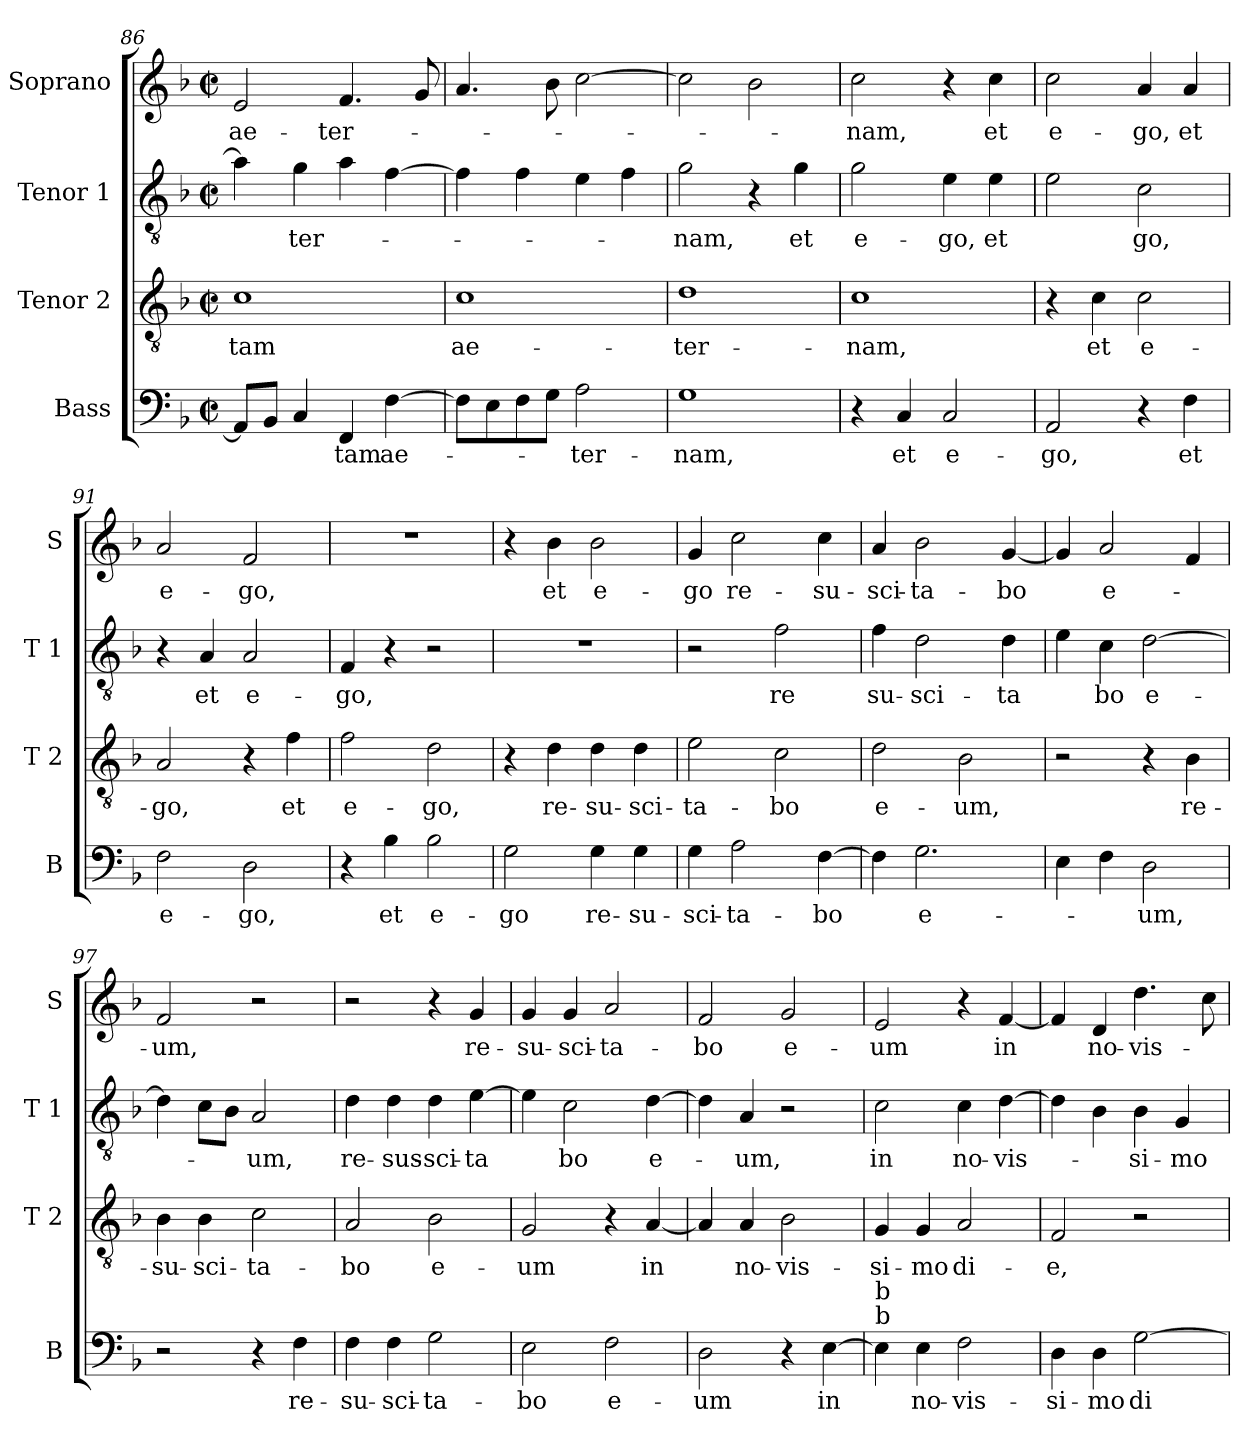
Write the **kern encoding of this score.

**kern	**text	**kern	**text	**kern	**text	**kern	**text
*part4	*part4	*part3	*part3	*part2	*part2	*part1	*part1
*staff4	*staff4	*staff3	*staff3	*staff2	*staff2	*staff1	*staff1
*I"Bass	*	*I"Tenor 2	*	*I"Tenor 1	*	*I"Soprano	*
*I'B	*	*I'T 2	*	*I'T 1	*	*I'S	*
*clefF4	*	*clefGv2	*	*clefGv2	*	*clefG2	*
*k[b-]	*	*k[b-]	*	*k[b-]	*	*k[b-]	*
*F:	*	*F:	*	*F:	*	*F:	*
*M2/2	*	*M2/2	*	*M2/2	*	*M2/2	*
*met(c|)	*	*met(c|)	*	*met(c|)	*	*met(c|)	*
=86	=86	=86	=86	=86	=86	=86	=86
8AA/L]	.	1c	-tam	4a\]	.	2e/	ae-
8BB-/J	.	.	.	.	.	.	.
4C/	.	.	.	4g\	-ter-	.	.
4FF/	-tam	.	.	4a\	.	4.f/	-ter-
[4F\	ae-	.	.	[4f\	.	.	.
.	.	.	.	.	.	8g/	.
=87	=87	=87	=87	=87	=87	=87	=87
8F\L]	.	1c	ae-	4f\]	.	4.a/	.
8E\	.	.	.	.	.	.	.
8F\	.	.	.	4f\	.	.	.
8G\J	.	.	.	.	.	8b-\	.
2A\	-ter-	.	.	4e\	.	[2cc\	.
.	.	.	.	4f\	.	.	.
!!LO:PB:g=z
=88	=88	=88	=88	=88	=88	=88	=88
1G	-nam,	1d	-ter-	2g\	-nam,	2cc\]	.
.	.	.	.	4r	.	2b-\	.
.	.	.	.	4g\	et	.	.
=89	=89	=89	=89	=89	=89	=89	=89
4r	.	1c	-nam,	2g\	e-	2cc\	-nam,
4C/	et	.	.	.	.	.	.
2C/	e-	.	.	4e\	-go,	4r	.
.	.	.	.	4e\	et	4cc\	et
=90	=90	=90	=90	=90	=90	=90	=90
2AA/	-go,	4r	.	2e\	.	2cc\	e-
.	.	4c\	et	.	.	.	.
4r	.	2c\	e-	2c\	go,	4a/	-go,
4F\	et	.	.	.	.	4a/	et
=91	=91	=91	=91	=91	=91	=91	=91
2F\	e-	2A/	-go,	4r	.	2a/	e-
.	.	.	.	4A/	et	.	.
2D\	-go,	4r	.	2A/	e-	2f/	-go,
.	.	4f\	et	.	.	.	.
=92	=92	=92	=92	=92	=92	=92	=92
4r	.	2f\	e-	4F/	-go,	1r	.
4B-\	et	.	.	4r	.	.	.
2B-\	e-	2d\	-go,	2r	.	.	.
=93	=93	=93	=93	=93	=93	=93	=93
2G\	-go	4r	.	1r	.	4r	.
.	.	4d\	re-	.	.	4b-\	et
4G\	re-	4d\	-su-	.	.	2b-\	e-
4G\	-su-	4d\	-sci-	.	.	.	.
!!LO:LB:g=z
=94	=94	=94	=94	=94	=94	=94	=94
4G\	-sci-	2e\	-ta-	2r	.	4g/	-go
2A\	-ta-	.	.	.	.	2cc\	re-
.	.	2c\	-bo	2f\	re	.	.
[4F\	-bo	.	.	.	.	4cc\	-su-
=95	=95	=95	=95	=95	=95	=95	=95
4F\]	.	2d\	e-	4f\	su-	4a/	-sci-
2.G\	e-	.	.	2d\	-sci-	2b-\	-ta-
.	.	2B-\	-um,	.	.	.	.
.	.	.	.	4d\	-ta	[4g/	-bo
=96	=96	=96	=96	=96	=96	=96	=96
4E\	.	2r	.	4e\	.	4g/]	.
4F\	.	.	.	4c\	bo	2a/	e-
2D\	-um,	4r	.	[2d\	e-	.	.
.	.	4B-\	re-	.	.	4f/	.
=97	=97	=97	=97	=97	=97	=97	=97
2r	.	4B-\	-su-	4d\]	.	2f/	-um,
.	.	4B-\	-sci-	8c\L	.	.	.
.	.	.	.	8B-\J	.	.	.
4r	.	2c\	-ta-	2A/	-um,	2r	.
4F\	re-	.	.	.	.	.	.
=98	=98	=98	=98	=98	=98	=98	=98
4F\	-su-	2A/	-bo	4d\	re-	2r	.
4F\	-sci-	.	.	4d\	-sus-	.	.
2G\	-ta-	2B-\	e-	4d\	-sci-	4r	.
.	.	.	.	[4e\	-ta	4g/	re-
=99	=99	=99	=99	=99	=99	=99	=99
2E\	-bo	2G/	-um	4e\]	.	4g/	-su-
.	.	.	.	2c\	bo	4g/	-sci-
2F\	e-	4r	.	.	.	2a/	-ta-
.	.	[4A/	in	[4d\	e-	.	.
!!LO:LB:g=z
=100	=100	=100	=100	=100	=100	=100	=100
2D\	-um	4A/]	.	4d\]	.	2f/	-bo
.	.	4A/	no-	4A/	-um,	.	.
4r	.	2B-\	-vis-	2r	.	2g/	e-
[4E\	in	.	.	.	.	.	.
=101	=101	=101	=101	=101	=101	=101	=101
!LO:TX:a:t=b	!	!	!	!	!	!	!
!LO:TX:a:t=b	!	!	!	!	!	!	!
4E\]	.	4G/	-si-	2c\	in	2e/	-um
4E\	no-	4G/	-mo	.	.	.	.
2F\	-vis-	2A/	di-	4c\	no-	4r	.
.	.	.	.	[4d\	-vis-	[4f/	in
=102	=102	=102	=102	=102	=102	=102	=102
4D\	-si-	2F/	-e,	4d\]	.	4f/]	.
4D\	-mo	.	.	4B-\	.	4d/	no-
[2G\	di-	2r	.	4B-\	-si-	4.dd\	-vis-
.	.	.	.	4G/	-mo	.	.
.	.	.	.	.	.	8cc\	.
=	=	=	=	=	=	=	=
*-	*-	*-	*-	*-	*-	*-	*-
